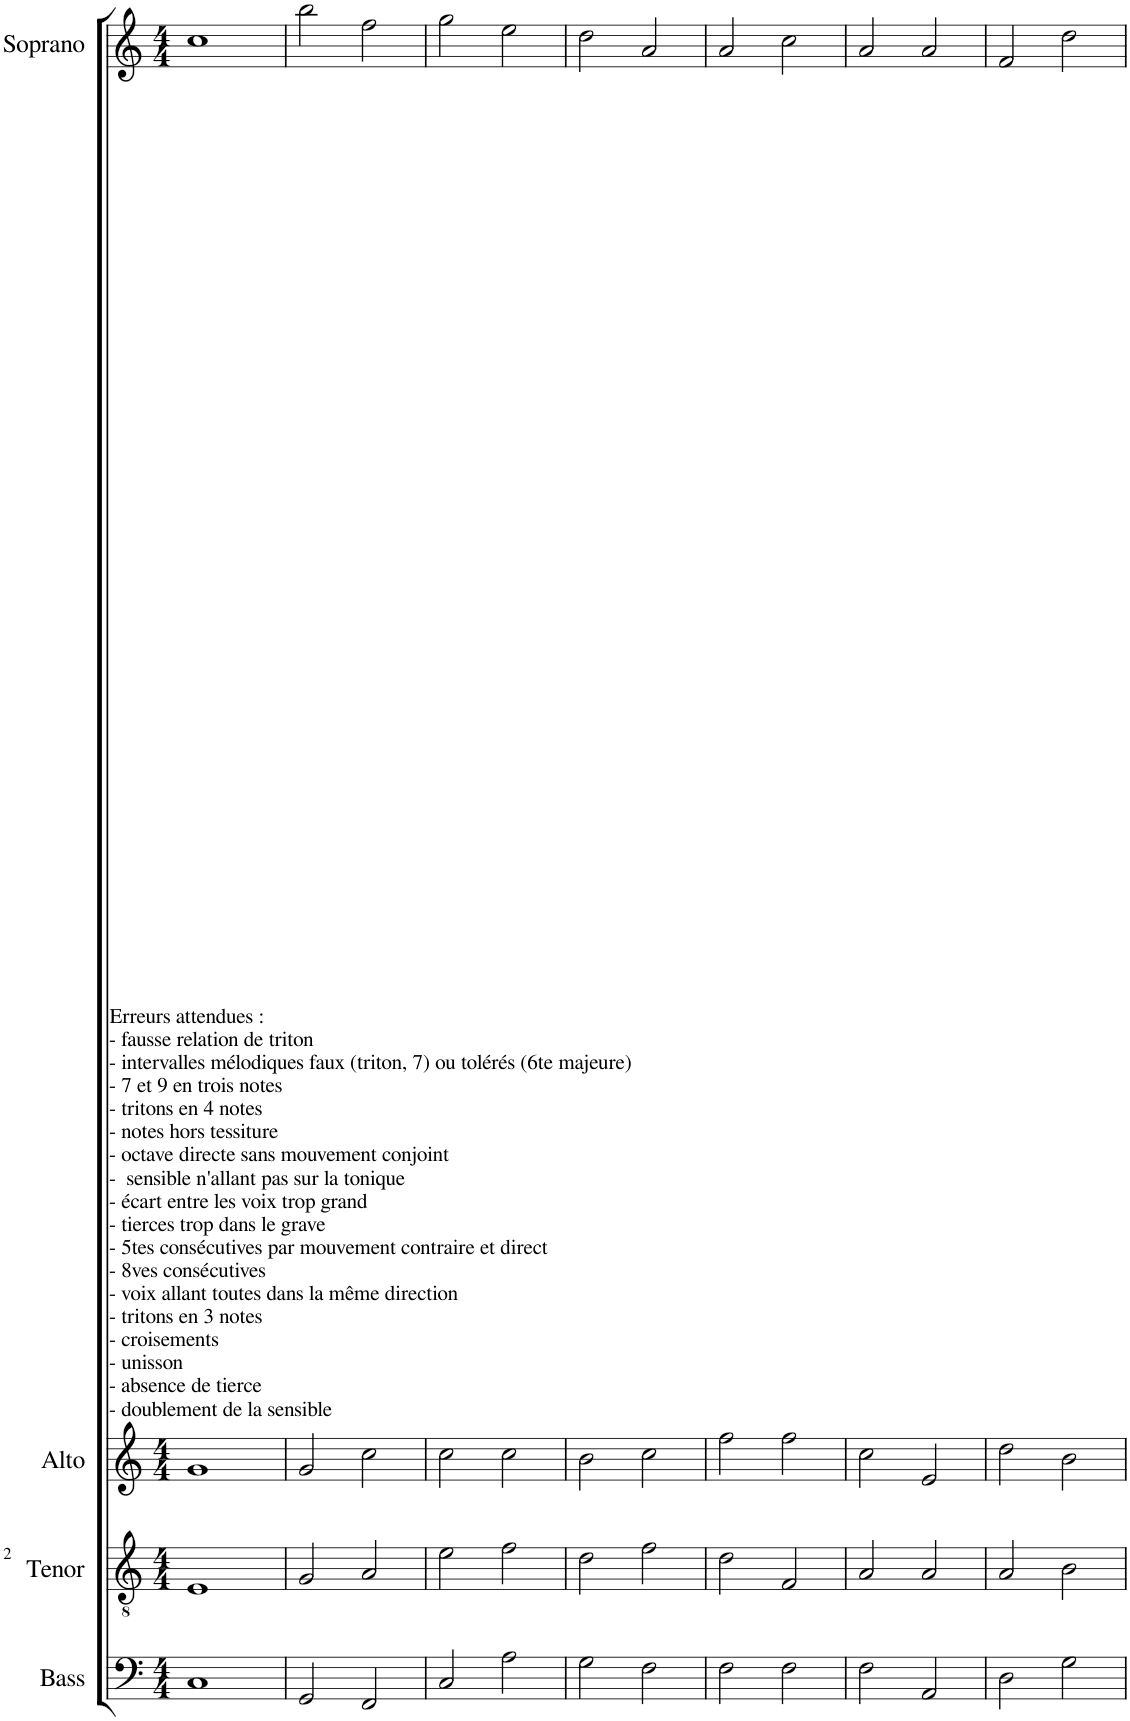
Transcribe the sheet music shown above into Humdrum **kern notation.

**kern	**kern	**kern	**kern
*part4	*part3	*part2	*part1
*staff4	*staff3	*staff2	*staff1
*I"Bass	*I"Tenor	*I"Alto	*I"Soprano
*I'B.	*I'T.	*I'A.	*I'S.
*clefF4	*clefGv2	*clefG2	*clefG2
*k[]	*k[]	*k[]	*k[]
*M4/4	*M4/4	*M4/4	*M4/4
=1	=1	=1	=1
!	!	!	!LO:TX:b:t=Erreurs attendues &colon;
!	!	!	!LO:TX:b:t=- fausse relation de triton
!	!	!	!LO:TX:b:t=- intervalles mélodiques faux (triton, 7) ou tolérés (6te majeure)
!	!	!	!LO:TX:b:t=- 7 et 9 en trois notes
!	!	!	!LO:TX:b:t=- tritons en 4 notes
!	!	!	!LO:TX:b:t=- notes hors tessiture
!	!	!	!LO:TX:b:t=- octave directe sans mouvement conjoint
!	!	!	!LO:TX:b:t=-  sensible n'allant pas sur la tonique
!	!	!	!LO:TX:b:t=- écart entre les voix trop grand
!	!	!	!LO:TX:b:t=- tierces trop dans le grave
!	!	!	!LO:TX:b:t=- 5tes consécutives par mouvement contraire et direct
!	!	!	!LO:TX:b:t=- 8ves consécutives
!	!	!	!LO:TX:b:t=- voix allant toutes dans la même direction
!	!	!	!LO:TX:b:t=- tritons en 3 notes
!	!	!	!LO:TX:b:t=- croisements
!	!	!	!LO:TX:b:t=- unisson
!	!	!	!LO:TX:b:t=- absence de tierce
!	!	!	!LO:TX:b:t=- doublement de la sensible
1C	1E	1g	1cc
=2	=2	=2	=2
2GG/	2G/	2g/	2bb\
2FF/	2A/	2cc\	2ff\
=3	=3	=3	=3
2C/	2e\	2cc\	2gg\
2A\	2f\	2cc\	2ee\
=4	=4	=4	=4
2G\	2d\	2b\	2dd\
2F\	2f\	2cc\	2a/
=5	=5	=5	=5
2F\	2d\	2ff\	2a/
2F\	2F/	2ff\	2cc\
=6	=6	=6	=6
2F\	2A/	2cc\	2a/
2AA/	2A/	2e/	2a/
=7	=7	=7	=7
2D\	2A/	2dd\	2f/
2G\	2B\	2b\	2dd\
=	=	=	=
*-	*-	*-	*-
